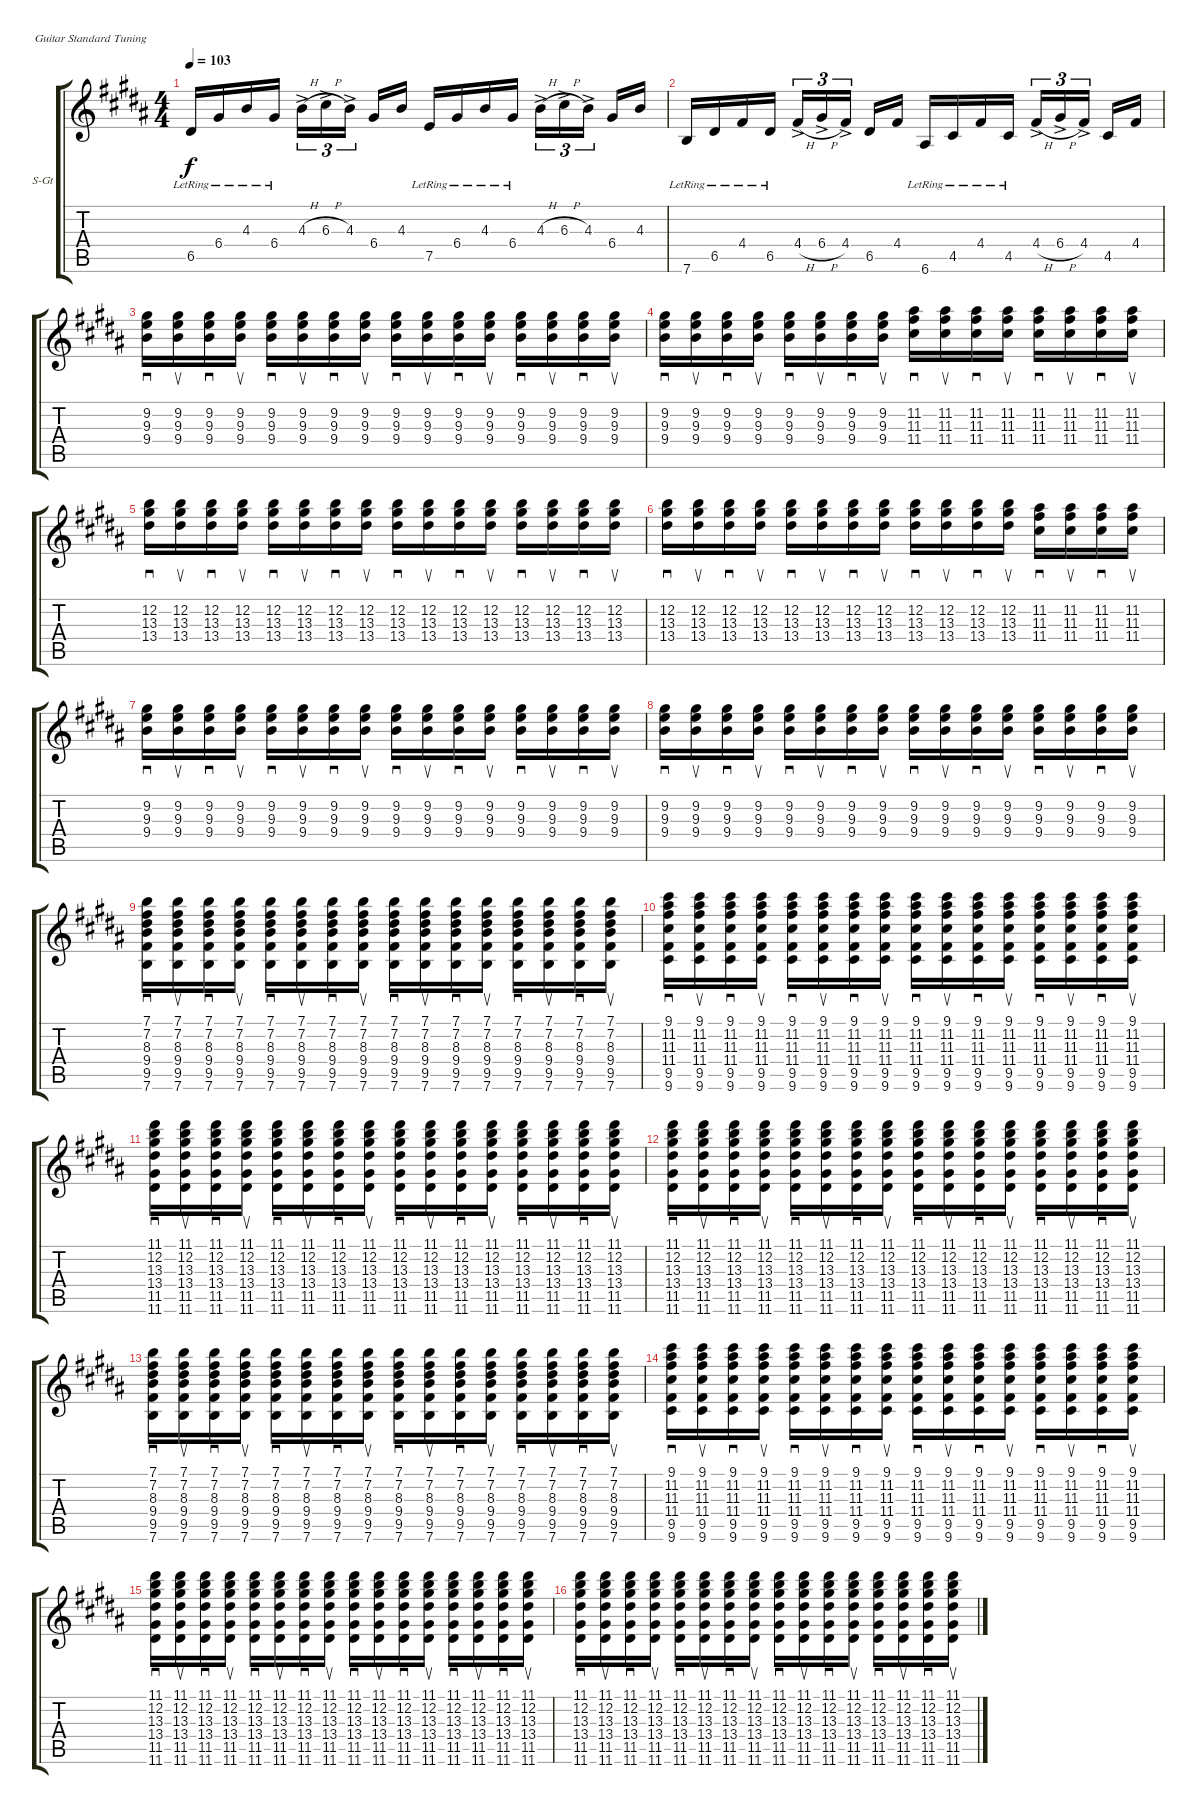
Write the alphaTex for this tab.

\defaultSystemsLayout 4
\bracketExtendMode groupsimilarinstruments
\firstSystemTrackNameOrientation horizontal
\otherSystemsTrackNameOrientation horizontal
\track ("Acoustick guitar" "S-Gt") {instrument acousticguitarsteel}
\staff {score tabs}
\tuning (E4 B3 G3 D3 A2 E2)
\ts (4 4)
\tempo 103
\clef g2
\ks b
6.5{lr}.16{dy f} 6.4{lr}.16 4.3{lr}.16 6.4{lr}.16 4.3{h ac}.16{tu (3 2)} 6.3{h ac}.16{tu (3 2)} 4.3{ac}.16{tu (3 2)} 6.4.16 4.3.16 7.5{lr}.16 6.4{lr}.16 4.3{lr}.16 6.4{lr}.16 4.3{h ac}.16{tu (3 2)} 6.3{h ac}.16{tu (3 2)} 4.3{ac}.16{tu (3 2)} 6.4.16 4.3.16 |
7.6{lr}.16 6.5{lr}.16 4.4{lr}.16 6.5{lr}.16 4.4{h ac}.16{tu (3 2)} 6.4{h ac}.16{tu (3 2)} 4.4{ac}.16{tu (3 2)} 6.5.16 4.4.16 6.6{lr}.16 4.5{lr}.16 4.4{lr}.16 4.5{lr}.16 4.4{h ac}.16{tu (3 2)} 6.4{h ac}.16{tu (3 2)} 4.4{ac}.16{tu (3 2)} 4.5.16 4.4.16 |
(9.2 9.3 9.4).16{sd} (9.4 9.3 9.2).16{su} (9.4 9.3 9.2).16{sd} (9.4 9.3 9.2).16{su} (9.4 9.3 9.2).16{sd} (9.4 9.3 9.2).16{su} (9.4 9.3 9.2).16{sd} (9.4 9.3 9.2).16{su} (9.4 9.3 9.2).16{sd} (9.4 9.3 9.2).16{su} (9.4 9.3 9.2).16{sd} (9.4 9.3 9.2).16{su} (9.4 9.3 9.2).16{sd} (9.4 9.3 9.2).16{su} (9.4 9.3 9.2).16{sd} (9.4 9.3 9.2).16{su} |
(9.2 9.3 9.4).16{sd} (9.4 9.3 9.2).16{su} (9.4 9.3 9.2).16{sd} (9.4 9.3 9.2).16{su} (9.4 9.3 9.2).16{sd} (9.4 9.3 9.2).16{su} (9.4 9.3 9.2).16{sd} (9.4 9.3 9.2).16{su} (11.4 11.3 11.2).16{sd} (11.4 11.3 11.2).16{su} (11.4 11.3 11.2).16{sd} (11.4 11.3 11.2).16{su} (11.4 11.3 11.2).16{sd} (11.4 11.3 11.2).16{su} (11.4 11.3 11.2).16{sd} (11.4 11.3 11.2).16{su} |
(13.4 13.3 12.2).16{sd} (13.4 13.3 12.2).16{su} (13.4 13.3 12.2).16{sd} (13.4 13.3 12.2).16{su} (13.4 13.3 12.2).16{sd} (13.4 13.3 12.2).16{su} (13.4 13.3 12.2).16{sd} (13.4 13.3 12.2).16{su} (13.4 13.3 12.2).16{sd} (13.4 13.3 12.2).16{su} (13.4 13.3 12.2).16{sd} (13.4 13.3 12.2).16{su} (13.4 13.3 12.2).16{sd} (13.4 13.3 12.2).16{su} (13.4 13.3 12.2).16{sd} (13.4 13.3 12.2).16{su} |
(13.4 13.3 12.2).16{sd} (13.4 13.3 12.2).16{su} (13.4 13.3 12.2).16{sd} (13.4 13.3 12.2).16{su} (13.4 13.3 12.2).16{sd} (13.4 13.3 12.2).16{su} (13.4 13.3 12.2).16{sd} (13.4 13.3 12.2).16{su} (13.4 13.3 12.2).16{sd} (13.4 13.3 12.2).16{su} (13.4 13.3 12.2).16{sd} (13.4 13.3 12.2).16{su} (11.4 11.2 11.3).16{sd} (11.4 11.3 11.2).16{su} (11.4 11.2 11.3).16{sd} (11.4 11.3 11.2).16{su} |
(9.2 9.3 9.4).16{sd} (9.4 9.3 9.2).16{su} (9.4 9.3 9.2).16{sd} (9.4 9.3 9.2).16{su} (9.4 9.3 9.2).16{sd} (9.4 9.3 9.2).16{su} (9.4 9.3 9.2).16{sd} (9.4 9.3 9.2).16{su} (9.4 9.3 9.2).16{sd} (9.4 9.3 9.2).16{su} (9.4 9.3 9.2).16{sd} (9.4 9.3 9.2).16{su} (9.4 9.3 9.2).16{sd} (9.4 9.3 9.2).16{su} (9.4 9.3 9.2).16{sd} (9.4 9.3 9.2).16{su} |
(9.2 9.3 9.4).16{sd} (9.4 9.3 9.2).16{su} (9.4 9.3 9.2).16{sd} (9.4 9.3 9.2).16{su} (9.4 9.3 9.2).16{sd} (9.4 9.3 9.2).16{su} (9.4 9.3 9.2).16{sd} (9.4 9.3 9.2).16{su} (9.4 9.3 9.2).16{sd} (9.4 9.3 9.2).16{su} (9.4 9.3 9.2).16{sd} (9.4 9.3 9.2).16{su} (9.4 9.3 9.2).16{sd} (9.4 9.3 9.2).16{su} (9.4 9.3 9.2).16{sd} (9.4 9.3 9.2).16{su} |
(7.1 7.2 8.3 9.4 9.5 7.6).16{sd} (7.1 7.2 8.3 9.4 9.5 7.6).16{su} (7.1 7.2 8.3 9.4 9.5 7.6).16{sd} (7.1 7.2 8.3 9.4 9.5 7.6).16{su} (7.1 7.2 8.3 9.4 9.5 7.6).16{sd} (7.1 7.2 8.3 9.4 9.5 7.6).16{su} (7.1 7.2 8.3 9.4 9.5 7.6).16{sd} (7.1 7.2 8.3 9.4 9.5 7.6).16{su} (7.1 7.2 8.3 9.4 9.5 7.6).16{sd} (7.1 7.2 8.3 9.4 9.5 7.6).16{su} (7.1 7.2 8.3 9.4 9.5 7.6).16{sd} (7.1 7.2 8.3 9.4 9.5 7.6).16{su} (7.1 7.2 8.3 9.4 9.5 7.6).16{sd} (7.1 7.2 8.3 9.4 9.5 7.6).16{su} (7.1 7.2 8.3 9.4 9.5 7.6).16{sd} (7.1 7.2 8.3 9.4 9.5 7.6).16{su} |
(9.1 9.6 9.5 11.4 11.3 11.2).16{sd} (9.1 9.6 9.5 11.4 11.3 11.2).16{su} (9.1 9.6 9.5 11.4 11.3 11.2).16{sd} (9.1 9.6 9.5 11.4 11.3 11.2).16{su} (9.1 9.6 9.5 11.4 11.3 11.2).16{sd} (9.1 9.6 9.5 11.4 11.3 11.2).16{su} (9.1 9.6 9.5 11.4 11.3 11.2).16{sd} (9.1 9.6 9.5 11.4 11.3 11.2).16{su} (9.1 9.6 9.5 11.4 11.3 11.2).16{sd} (9.1 9.6 9.5 11.4 11.3 11.2).16{su} (9.1 9.6 9.5 11.4 11.3 11.2).16{sd} (9.1 9.6 9.5 11.4 11.3 11.2).16{su} (9.1 9.6 9.5 11.4 11.2 11.3).16{sd} (9.1 9.6 9.5 11.4 11.2 11.3).16{su} (9.1 9.6 9.5 11.4 11.2 11.3).16{sd} (9.1 9.6 9.5 11.4 11.3 11.2).16{su} |
(11.1 12.2 13.3 13.4 11.5 11.6).16{sd} (11.1 12.2 13.3 13.4 11.5 11.6).16{su} (11.1 12.2 13.3 13.4 11.5 11.6).16{sd} (11.1 12.2 13.3 13.4 11.5 11.6).16{su} (11.1 12.2 13.3 13.4 11.5 11.6).16{sd} (11.1 12.2 13.3 13.4 11.5 11.6).16{su} (11.1 12.2 13.3 13.4 11.5 11.6).16{sd} (11.1 12.2 13.3 13.4 11.5 11.6).16{su} (11.1 12.2 13.3 13.4 11.5 11.6).16{sd} (11.1 12.2 13.3 13.4 11.5 11.6).16{su} (11.1 12.2 13.3 13.4 11.5 11.6).16{sd} (11.1 12.2 13.3 13.4 11.5 11.6).16{su} (11.1 12.2 13.3 13.4 11.5 11.6).16{sd} (11.1 12.2 13.3 13.4 11.5 11.6).16{su} (11.1 12.2 13.3 13.4 11.5 11.6).16{sd} (11.1 12.2 13.3 13.4 11.5 11.6).16{su} |
(11.1 12.2 13.3 13.4 11.5 11.6).16{sd} (11.1 12.2 13.3 13.4 11.5 11.6).16{su} (11.1 12.2 13.3 13.4 11.5 11.6).16{sd} (11.1 12.2 13.3 13.4 11.5 11.6).16{su} (11.1 12.2 13.3 13.4 11.5 11.6).16{sd} (11.1 12.2 13.3 13.4 11.5 11.6).16{su} (11.1 12.2 13.3 13.4 11.5 11.6).16{sd} (11.1 12.2 13.3 13.4 11.5 11.6).16{su} (11.1 12.2 13.3 13.4 11.5 11.6).16{sd} (11.1 12.2 13.3 13.4 11.5 11.6).16{su} (11.1 12.2 13.3 13.4 11.5 11.6).16{sd} (11.1 12.2 13.3 13.4 11.5 11.6).16{su} (11.1 12.2 13.3 13.4 11.5 11.6).16{sd} (11.1 12.2 13.3 13.4 11.5 11.6).16{su} (11.1 12.2 13.3 13.4 11.5 11.6).16{sd} (11.1 12.2 13.3 13.4 11.5 11.6).16{su} |
(7.1 7.2 8.3 9.4 9.5 7.6).16{sd} (7.1 7.2 8.3 9.4 9.5 7.6).16{su} (7.1 7.2 8.3 9.4 9.5 7.6).16{sd} (7.1 7.2 8.3 9.4 9.5 7.6).16{su} (7.1 7.2 8.3 9.4 9.5 7.6).16{sd} (7.1 7.2 8.3 9.4 9.5 7.6).16{su} (7.1 7.2 8.3 9.4 9.5 7.6).16{sd} (7.1 7.2 8.3 9.4 9.5 7.6).16{su} (7.1 7.2 8.3 9.4 9.5 7.6).16{sd} (7.1 7.2 8.3 9.4 9.5 7.6).16{su} (7.1 7.2 8.3 9.4 9.5 7.6).16{sd} (7.1 7.2 8.3 9.4 9.5 7.6).16{su} (7.1 7.2 8.3 9.4 9.5 7.6).16{sd} (7.1 7.2 8.3 9.4 9.5 7.6).16{su} (7.1 7.2 8.3 9.4 9.5 7.6).16{sd} (7.1 7.2 8.3 9.4 9.5 7.6).16{su} |
(9.1 9.6 9.5 11.4 11.3 11.2).16{sd} (9.1 9.6 9.5 11.4 11.3 11.2).16{su} (9.1 9.6 9.5 11.4 11.3 11.2).16{sd} (9.1 9.6 9.5 11.4 11.3 11.2).16{su} (9.1 9.6 9.5 11.4 11.3 11.2).16{sd} (9.1 9.6 9.5 11.4 11.3 11.2).16{su} (9.1 9.6 9.5 11.4 11.3 11.2).16{sd} (9.1 9.6 9.5 11.4 11.3 11.2).16{su} (9.1 9.6 9.5 11.4 11.3 11.2).16{sd} (9.1 9.6 9.5 11.4 11.3 11.2).16{su} (9.1 9.6 9.5 11.4 11.3 11.2).16{sd} (9.1 9.6 9.5 11.4 11.3 11.2).16{su} (9.1 9.6 9.5 11.4 11.2 11.3).16{sd} (9.1 9.6 9.5 11.4 11.2 11.3).16{su} (9.1 9.6 9.5 11.4 11.2 11.3).16{sd} (9.1 9.6 9.5 11.4 11.3 11.2).16{su} |
(11.1 12.2 13.3 13.4 11.5 11.6).16{sd} (11.1 12.2 13.3 13.4 11.5 11.6).16{su} (11.1 12.2 13.3 13.4 11.5 11.6).16{sd} (11.1 12.2 13.3 13.4 11.5 11.6).16{su} (11.1 12.2 13.3 13.4 11.5 11.6).16{sd} (11.1 12.2 13.3 13.4 11.5 11.6).16{su} (11.1 12.2 13.3 13.4 11.5 11.6).16{sd} (11.1 12.2 13.3 13.4 11.5 11.6).16{su} (11.1 12.2 13.3 13.4 11.5 11.6).16{sd} (11.1 12.2 13.3 13.4 11.5 11.6).16{su} (11.1 12.2 13.3 13.4 11.5 11.6).16{sd} (11.1 12.2 13.3 13.4 11.5 11.6).16{su} (11.1 12.2 13.3 13.4 11.5 11.6).16{sd} (11.1 12.2 13.3 13.4 11.5 11.6).16{su} (11.1 12.2 13.3 13.4 11.5 11.6).16{sd} (11.1 12.2 13.3 13.4 11.5 11.6).16{su} |
(11.1 12.2 13.3 13.4 11.5 11.6).16{sd} (11.1 12.2 13.3 13.4 11.5 11.6).16{su} (11.1 12.2 13.3 13.4 11.5 11.6).16{sd} (11.1 12.2 13.3 13.4 11.5 11.6).16{su} (11.1 12.2 13.3 13.4 11.5 11.6).16{sd} (11.1 12.2 13.3 13.4 11.5 11.6).16{su} (11.1 12.2 13.3 13.4 11.5 11.6).16{sd} (11.1 12.2 13.3 13.4 11.5 11.6).16{su} (11.1 12.2 13.3 13.4 11.5 11.6).16{sd} (11.1 12.2 13.3 13.4 11.5 11.6).16{su} (11.1 12.2 13.3 13.4 11.5 11.6).16{sd} (11.1 12.2 13.3 13.4 11.5 11.6).16{su} (11.1 12.2 13.3 13.4 11.5 11.6).16{sd} (11.1 12.2 13.3 13.4 11.5 11.6).16{su} (11.1 12.2 13.3 13.4 11.5 11.6).16{sd} (11.1 12.2 13.3 13.4 11.5 11.6).16{su}
